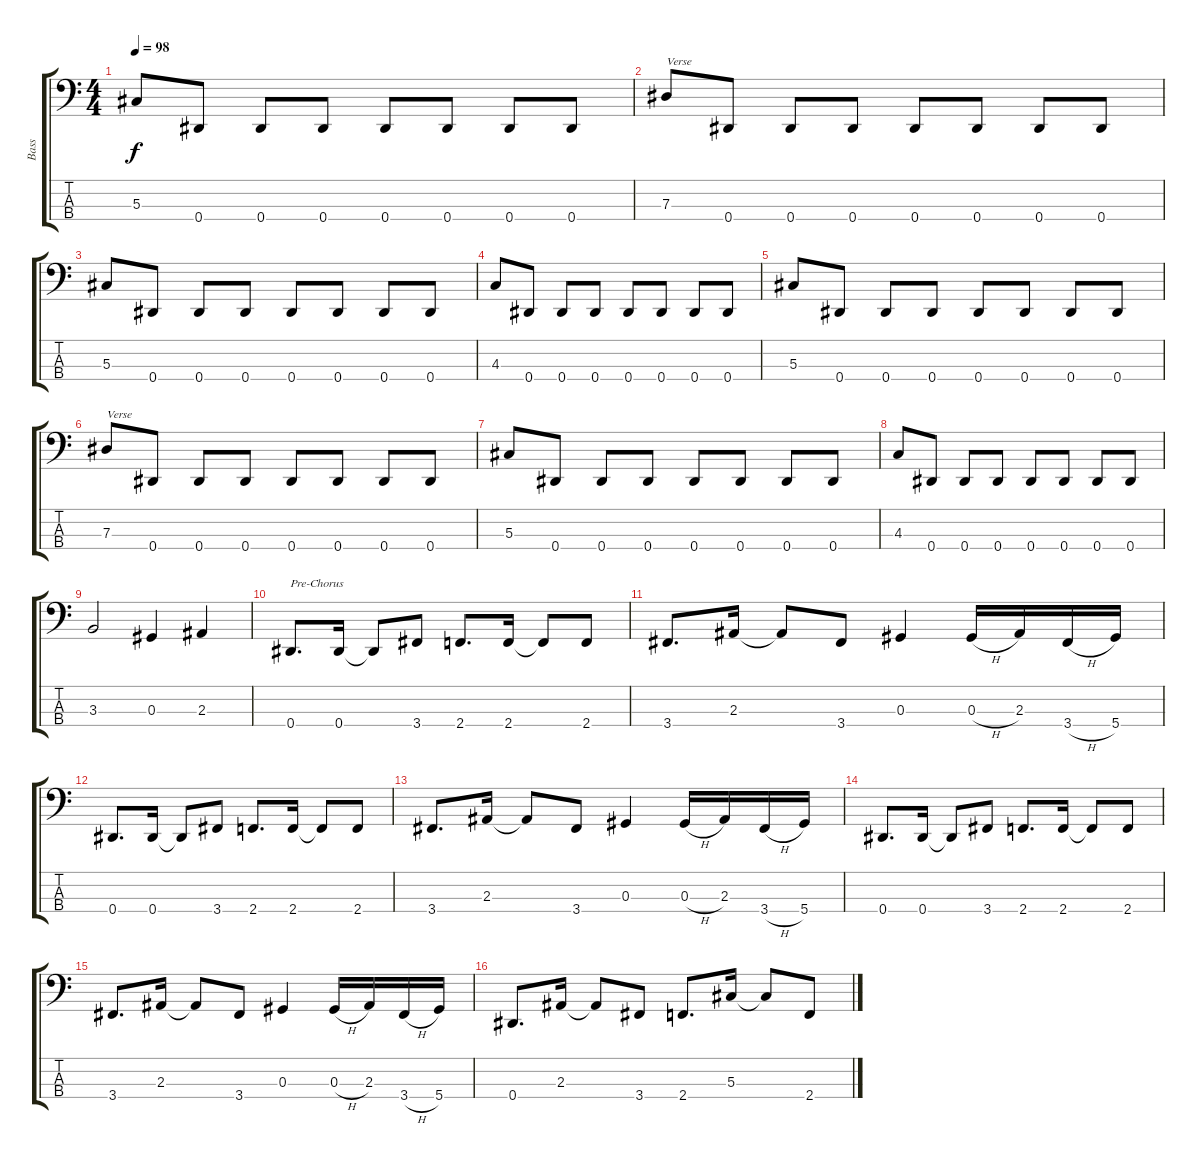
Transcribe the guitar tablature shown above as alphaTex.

\track ("Bass" "Bass") {instrument electricbasspick}
\staff {score tabs}
\tuning (Gb2 Db2 Ab1 Eb1) {hide}
\ts (4 4)
\tempo 98
\clef f4
\ks c
5.3.8{dy f} 0.4.8 0.4.8 0.4.8 0.4.8 0.4.8 0.4.8 0.4.8 |
7.3.8{txt "Verse"} 0.4.8 0.4.8 0.4.8 0.4.8 0.4.8 0.4.8 0.4.8 |
5.3.8 0.4.8 0.4.8 0.4.8 0.4.8 0.4.8 0.4.8 0.4.8 |
4.3.8 0.4.8 0.4.8 0.4.8 0.4.8 0.4.8 0.4.8 0.4.8 |
5.3.8 0.4.8 0.4.8 0.4.8 0.4.8 0.4.8 0.4.8 0.4.8 |
7.3.8{txt "Verse"} 0.4.8 0.4.8 0.4.8 0.4.8 0.4.8 0.4.8 0.4.8 |
5.3.8 0.4.8 0.4.8 0.4.8 0.4.8 0.4.8 0.4.8 0.4.8 |
4.3.8 0.4.8 0.4.8 0.4.8 0.4.8 0.4.8 0.4.8 0.4.8 |
3.3.2 0.3.4 2.3.4 |
0.4.8{d txt "Pre-Chorus"} 0.4.16 0.4{t}.8 3.4.8 2.4.8{d} 2.4.16 2.4{t}.8 2.4.8 |
3.4.8{d} 2.3.16 2.3{t}.8 3.4.8 0.3.4 0.3{h}.16 2.3.16 3.4{h}.16 5.4.16 |
0.4.8{d} 0.4.16 0.4{t}.8 3.4.8 2.4.8{d} 2.4.16 2.4{t}.8 2.4.8 |
3.4.8{d} 2.3.16 2.3{t}.8 3.4.8 0.3.4 0.3{h}.16 2.3.16 3.4{h}.16 5.4.16 |
0.4.8{d} 0.4.16 0.4{t}.8 3.4.8 2.4.8{d} 2.4.16 2.4{t}.8 2.4.8 |
3.4.8{d} 2.3.16 2.3{t}.8 3.4.8 0.3.4 0.3{h}.16 2.3.16 3.4{h}.16 5.4.16 |
0.4.8{d} 2.3.16 2.3{t}.8 3.4.8 2.4.8{d} 5.3.16 5.3{t}.8 2.4.8
